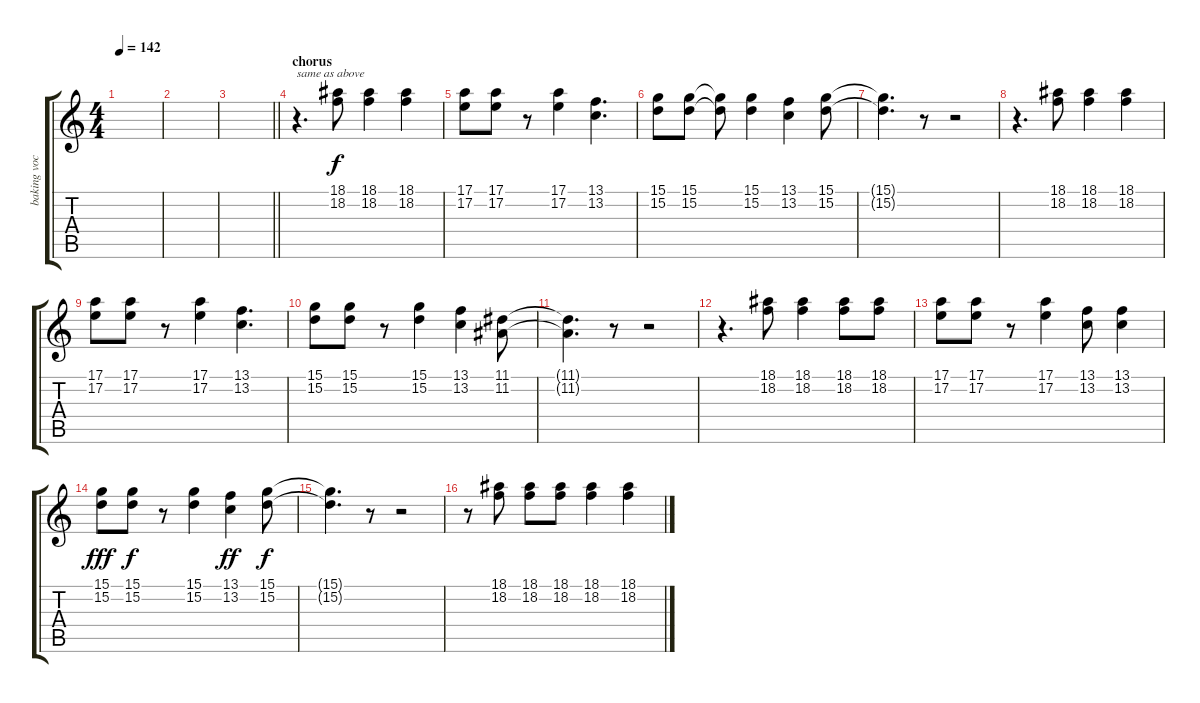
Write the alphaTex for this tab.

\track ("baking vocals" "baking voc") {instrument sopranosax}
\staff {score tabs}
\tuning (E4 B3 G3 D3 A2 D2) {hide}
\ts (4 4)
\tempo 142
\clef g2
\ks c
|
|
\barLineRight lightlight
|
\section ("" "chorus")
r.4{d txt "same as above" volume 14} (18.1 18.2).8 (18.1 18.2).4 (18.1 18.2).4 |
(17.1 17.2).8 (17.1 17.2).8 r.8 (17.1 17.2).4 (13.1 13.2).4{d} |
(15.1 15.2).8 (15.1 15.2).8 (15.1{t} 15.2{t}).8 (15.1 15.2).4 (13.1 13.2).4 (15.1 15.2).8 |
(15.1{t} 15.2{t}).4{d} r.8 r.2 |
r.4{d} (18.1 18.2).8 (18.1 18.2).4 (18.1 18.2).4 |
(17.1 17.2).8 (17.1 17.2).8 r.8 (17.1 17.2).4 (13.1 13.2).4{d} |
(15.1 15.2).8 (15.1 15.2).8 r.8 (15.1 15.2).4 (13.1 13.2).4 (11.1 11.2).8 |
(11.1{t} 11.2{t}).4{d} r.8 r.2 |
r.4{d} (18.1 18.2).8 (18.1 18.2).4 (18.1 18.2).8 (18.1 18.2).8 |
(17.1 17.2).8 (17.1 17.2).8 r.8 (17.1 17.2).4 (13.1 13.2).8 (13.1 13.2).4 |
(15.1 15.2).8{dy fff} (15.1 15.2).8{dy f} r.8 (15.1 15.2).4 (13.1 13.2).4{dy ff} (15.1 15.2).8{dy f} |
(15.1{t} 15.2{t}).4{d} r.8 r.2 |
r.8 (18.1 18.2).8 (18.1 18.2).8 (18.1 18.2).8 (18.1 18.2).4 (18.1 18.2).4
